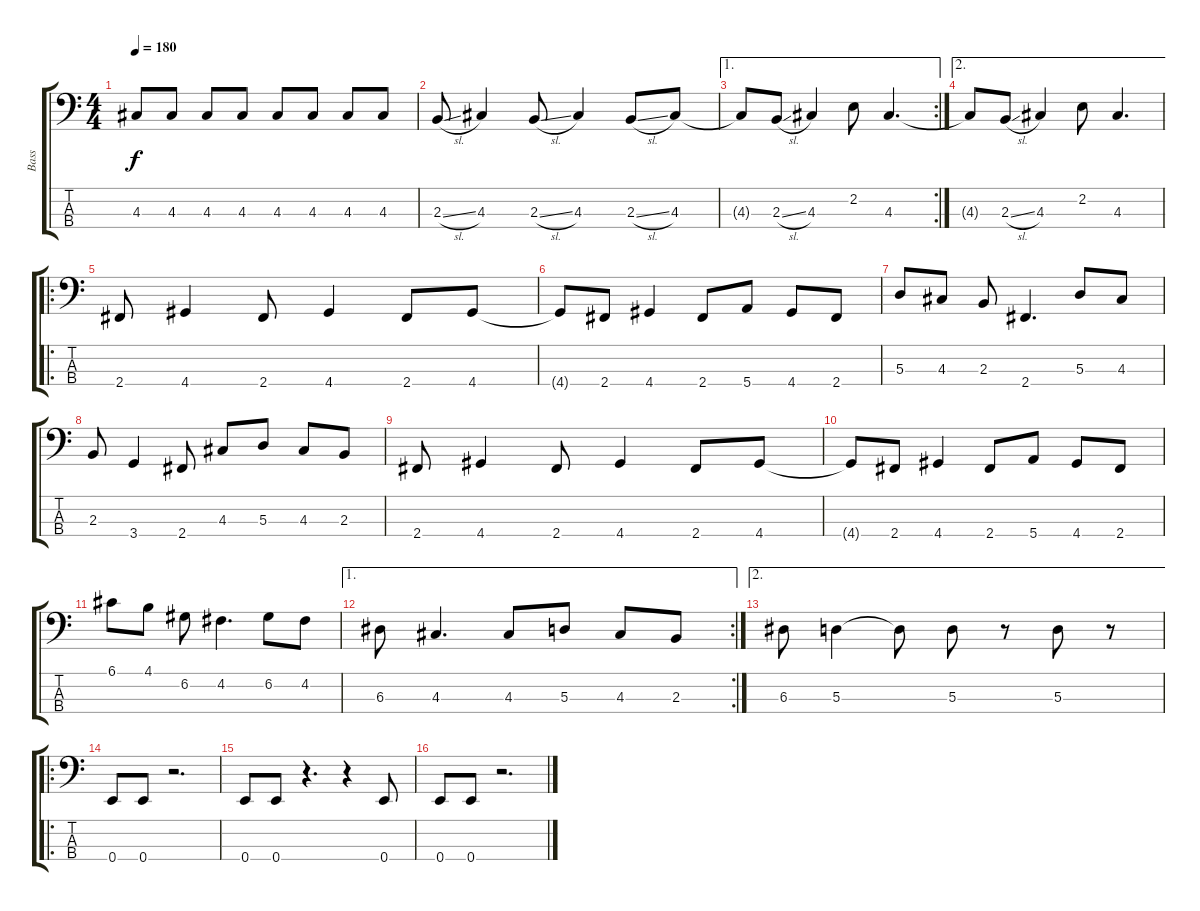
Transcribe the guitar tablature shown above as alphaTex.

\track ("Bass" "Bass") {instrument electricbasspick}
\staff {score tabs}
\tuning (G2 D2 A1 E1) {hide}
\ts (4 4)
\tempo 180
\clef f4
\ks c
4.3.8{dy f} 4.3.8 4.3.8 4.3.8 4.3.8 4.3.8 4.3.8 4.3.8 |
2.3{sl}.8 4.3.4 2.3{sl}.8 4.3.4 2.3{sl}.8 4.3.8 |
\ae 1
\rc 2
4.3{t}.8 2.3{sl}.8 4.3.4 2.2.8 4.3.4{d} |
\ae 2
4.3{t}.8 2.3{sl}.8 4.3.4 2.2.8 4.3.4{d} |
\ro
2.4.8 4.4.4 2.4.8 4.4.4 2.4.8 4.4.8 |
4.4{t}.8 2.4.8 4.4.4 2.4.8 5.4.8 4.4.8 2.4.8 |
5.3.8 4.3.8 2.3.8 2.4.4{d} 5.3.8 4.3.8 |
2.3.8 3.4.4 2.4.8 4.3.8 5.3.8 4.3.8 2.3.8 |
2.4.8 4.4.4 2.4.8 4.4.4 2.4.8 4.4.8 |
4.4{t}.8 2.4.8 4.4.4 2.4.8 5.4.8 4.4.8 2.4.8 |
6.1.8 4.1.8 6.2.8 4.2.4{d} 6.2.8 4.2.8 |
\ae 1
\rc 2
6.3.8 4.3.4{d} 4.3.8 5.3.8 4.3.8 2.3.8 |
\ae 2
6.3.8 5.3.4 5.3{t}.8 5.3.8 r.8 5.3.8 r.8 |
\ro
0.4.8 0.4.8 r.2{d} |
0.4.8 0.4.8 r.4{d} r.4 0.4.8 |
0.4.8 0.4.8 r.2{d}
